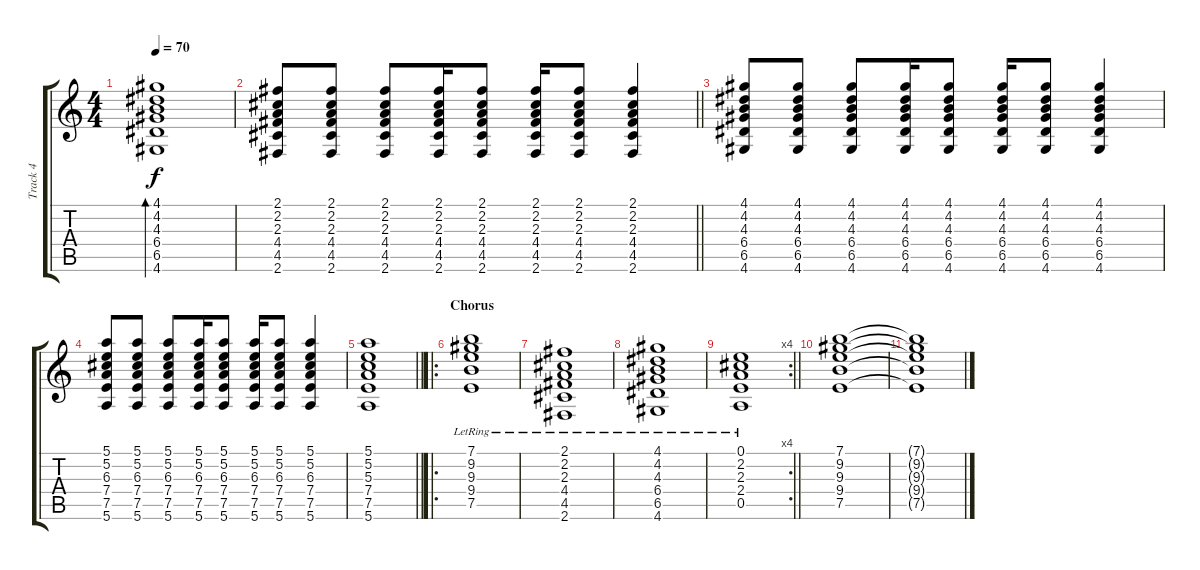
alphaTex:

\track ("Track 4" "Track 4") {instrument electricguitarclean}
\staff {score tabs}
\tuning (E4 B3 G3 D3 A2 E2) {hide}
\ts (4 4)
\tempo 70
\clef g2
\ks c
(4.1 4.2 4.3 6.4 6.5 4.6).1{bd 60 dy f} |
\barLineRight lightlight
(2.1 2.2 2.3 4.4 4.5 2.6).8 (2.1 2.2 2.3 4.4 4.5 2.6).8 (2.1 2.2 2.3 4.4 4.5 2.6).8 (2.1 2.2 2.3 4.4 4.5 2.6).16 (2.1 2.2 2.3 4.4 4.5 2.6).8 (2.1 2.2 2.3 4.4 4.5 2.6).16 (2.1 2.2 2.3 4.4 4.5 2.6).8 (2.1 2.2 2.3 4.4 4.5 2.6).4 |
(4.1 4.2 4.3 6.4 6.5 4.6).8 (4.1 4.2 4.3 6.4 6.5 4.6).8 (4.1 4.2 4.3 6.4 6.5 4.6).8 (4.1 4.2 4.3 6.4 6.5 4.6).16 (4.1 4.2 4.3 6.4 6.5 4.6).8 (4.1 4.2 4.3 6.4 6.5 4.6).16 (4.1 4.2 4.3 6.4 6.5 4.6).8 (4.1 4.2 4.3 6.4 6.5 4.6).4 |
(5.1 5.2 6.3 7.4 7.5 5.6).8 (5.1 5.2 6.3 7.4 7.5 5.6).8 (5.1 5.2 6.3 7.4 7.5 5.6).8 (5.1 5.2 6.3 7.4 7.5 5.6).16 (5.1 5.2 6.3 7.4 7.5 5.6).8 (5.1 5.2 6.3 7.4 7.5 5.6).16 (5.1 5.2 6.3 7.4 7.5 5.6).8 (5.1 5.2 6.3 7.4 7.5 5.6).4 |
\barLineRight lightlight
(5.1 5.2 5.3 7.4 7.5 5.6).1 |
\ro
\section ("" "Chorus")
(7.1{lr} 9.2{lr} 9.3{lr} 9.4{lr} 7.5{lr}).1 |
(2.1{lr} 2.2 2.3 4.4 4.5 2.6).1 |
(4.1{lr} 4.2 4.3 6.4 6.5 4.6).1 |
\rc 4
\barLineRight lightlight
(0.1{lr} 2.2 2.3 2.4 0.5).1 |
(7.1 9.2 9.3 9.4 7.5).1 |
(7.1{t} 9.2{t} 9.3{t} 9.4{t} 7.5{t}).1
